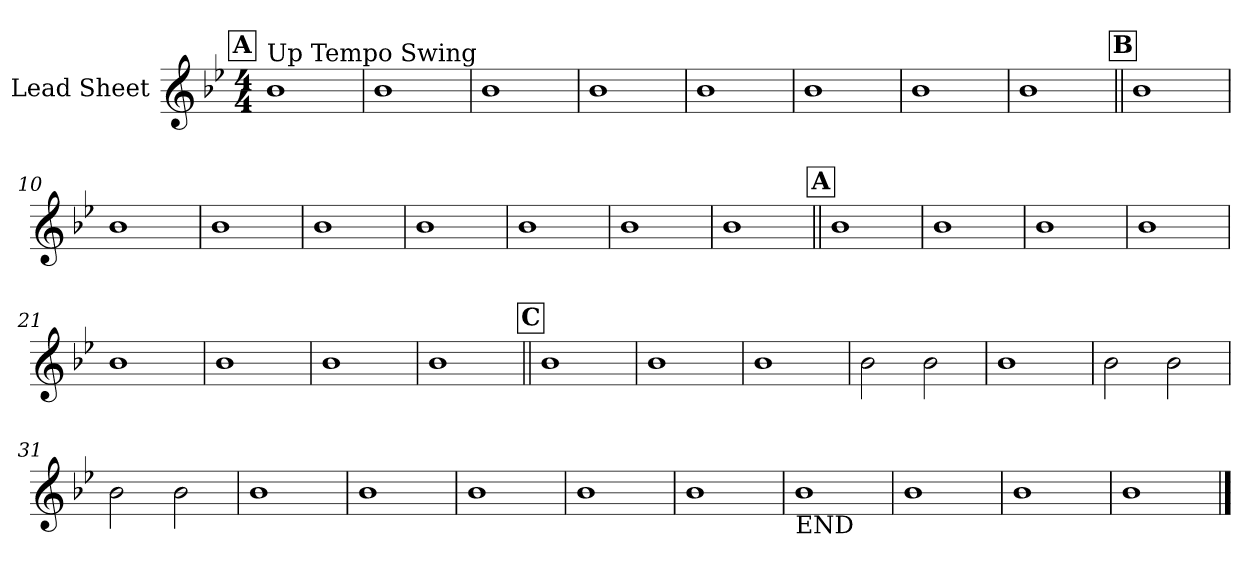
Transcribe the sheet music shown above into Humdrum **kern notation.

**kern
*part1
*staff1
*I"Lead Sheet
*clefG2
*k[b-e-]
*B-:
*M4/4
!!LO:REH:place=s1:a:fs=14:t=A
=1
!LO:TX:a:t=Up Tempo Swing
1b-
=2
1b-
=3
1b-
=4
1b-
!!LO:LB:g=z
=5
1b-
=6
1b-
=7
1b-
=8
1b-
!!LO:LB:g=z
!!LO:REH:place=s1:a:fs=14:t=B
=9||
1b-
=10
1b-
=11
1b-
=12
1b-
!!LO:LB:g=z
=13
1b-
=14
1b-
=15
1b-
=16
1b-
!!LO:LB:g=z
!!LO:REH:place=s1:a:fs=14:t=A
=17||
1b-
=18
1b-
=19
1b-
=20
1b-
!!LO:LB:g=z
=21
1b-
=22
1b-
=23
1b-
=24
1b-
!!LO:LB:g=z
!!LO:REH:place=s1:a:fs=14:t=C
=25||
1b-
=26
1b-
=27
1b-
=28
2b-\
2b-\
!!LO:LB:g=z
=29
1b-
=30
2b-\
2b-\
=31
2b-\
2b-\
=32
1b-
!!LO:LB:g=z
=33
1b-
=34
1b-
=35
1b-
=36
1b-
!!LO:LB:g=z
=37
!LO:TX:b:t=END
1b-
=38
1b-
=39
1b-
=40
1b-
==
*-
